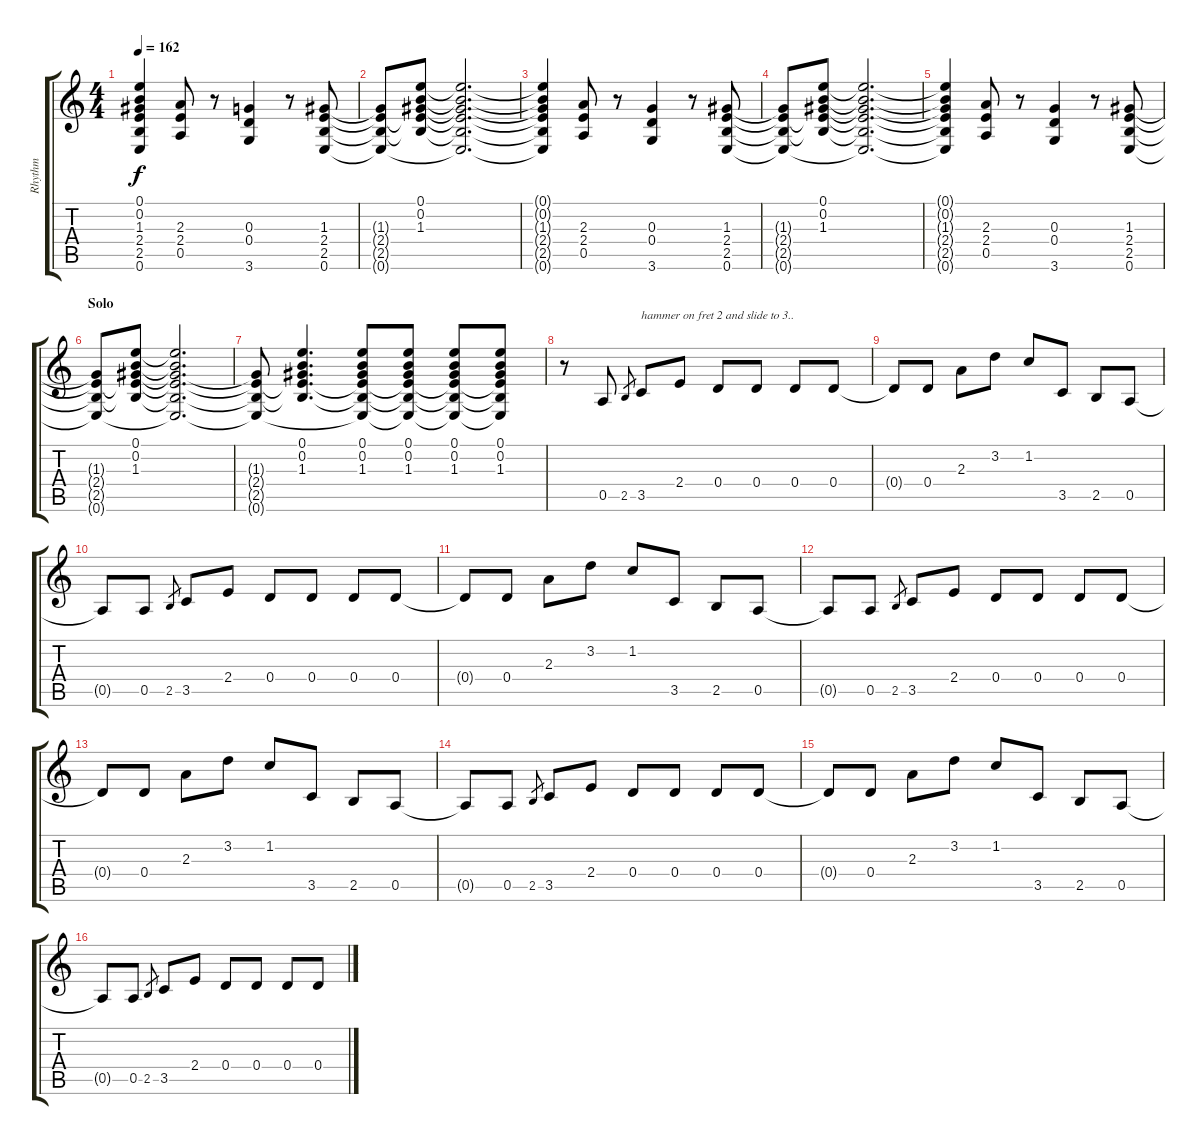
\track ("Rhythm" "Rhythm") {instrument overdrivenguitar}
\staff {score tabs}
\tuning (E4 B3 G3 D3 A2 E2) {hide}
\ts (4 4)
\tempo 162
\clef g2
\ks c
(0.1{t} 0.2{t} 1.3{t} 2.4{t} 2.5{t} 0.6{t}).4{dy f} (2.3 2.4 0.5).8 r.8 (0.3 0.4 3.6).4 r.8 (1.3 2.4 2.5 0.6).8 |
(1.3{t} 2.4{t} 2.5{t} 0.6{t}).8 (0.1 0.2 1.3 2.4{t} 2.5{t}).8 (0.1{t} 0.2{t} 1.3{t} 2.4{t} 2.5{t} 0.6{t}).2{d} |
(0.1{t} 0.2{t} 1.3{t} 2.4{t} 2.5{t} 0.6{t}).4 (2.3 2.4 0.5).8 r.8 (0.3 0.4 3.6).4 r.8 (1.3 2.4 2.5 0.6).8 |
(1.3{t} 2.4{t} 2.5{t} 0.6{t}).8 (0.1 0.2 1.3 2.4{t} 2.5{t}).8 (0.1{t} 0.2{t} 1.3{t} 2.4{t} 2.5{t} 0.6{t}).2{d} |
(0.1{t} 0.2{t} 1.3{t} 2.4{t} 2.5{t} 0.6{t}).4 (2.3 2.4 0.5).8 r.8 (0.3 0.4 3.6).4 r.8 (1.3 2.4 2.5 0.6).8 |
\section ("" "Solo")
(1.3{t} 2.4{t} 2.5{t} 0.6{t}).8 (0.1 0.2 1.3 2.4{t} 2.5{t}).8 (0.1{t} 0.2{t} 1.3{t} 2.4{t} 2.5{t} 0.6{t}).2{d} |
(1.3{t} 2.4{t} 2.5{t} 0.6{t}).8 (0.1 0.2 1.3 2.4{t} 2.5{t}).4{d} (0.1 0.2 1.3 2.4{t} 2.5{t} 0.6{t}).8 (0.1 0.2 1.3 2.4{t} 2.5{t} 0.6{t}).8 (0.1 0.2 1.3 2.4{t} 2.5{t} 0.6{t}).8 (0.1 0.2 1.3 2.4{t} 2.5{t} 0.6{t}).8 |
r.8 0.5.8{volume 10} 2.5.8{gr} 3.5.8{txt "hammer on fret 2 and slide to 3.."} 2.4.8 0.4.8 0.4.8 0.4.8 0.4.8 |
0.4{t}.8 0.4.8 2.3.8 3.2.8 1.2.8 3.5.8 2.5.8 0.5.8 |
0.5{t}.8 0.5.8 2.5.8{gr} 3.5.8 2.4.8 0.4.8 0.4.8 0.4.8 0.4.8 |
0.4{t}.8 0.4.8 2.3.8 3.2.8 1.2.8 3.5.8 2.5.8 0.5.8 |
0.5{t}.8 0.5.8 2.5.8{gr} 3.5.8 2.4.8 0.4.8 0.4.8 0.4.8 0.4.8 |
0.4{t}.8 0.4.8 2.3.8 3.2.8 1.2.8 3.5.8 2.5.8 0.5.8 |
0.5{t}.8 0.5.8 2.5.8{gr} 3.5.8 2.4.8 0.4.8 0.4.8 0.4.8 0.4.8 |
0.4{t}.8 0.4.8 2.3.8 3.2.8 1.2.8 3.5.8 2.5.8 0.5.8 |
0.5{t}.8 0.5.8 2.5.8{gr} 3.5.8 2.4.8 0.4.8 0.4.8 0.4.8 0.4.8
